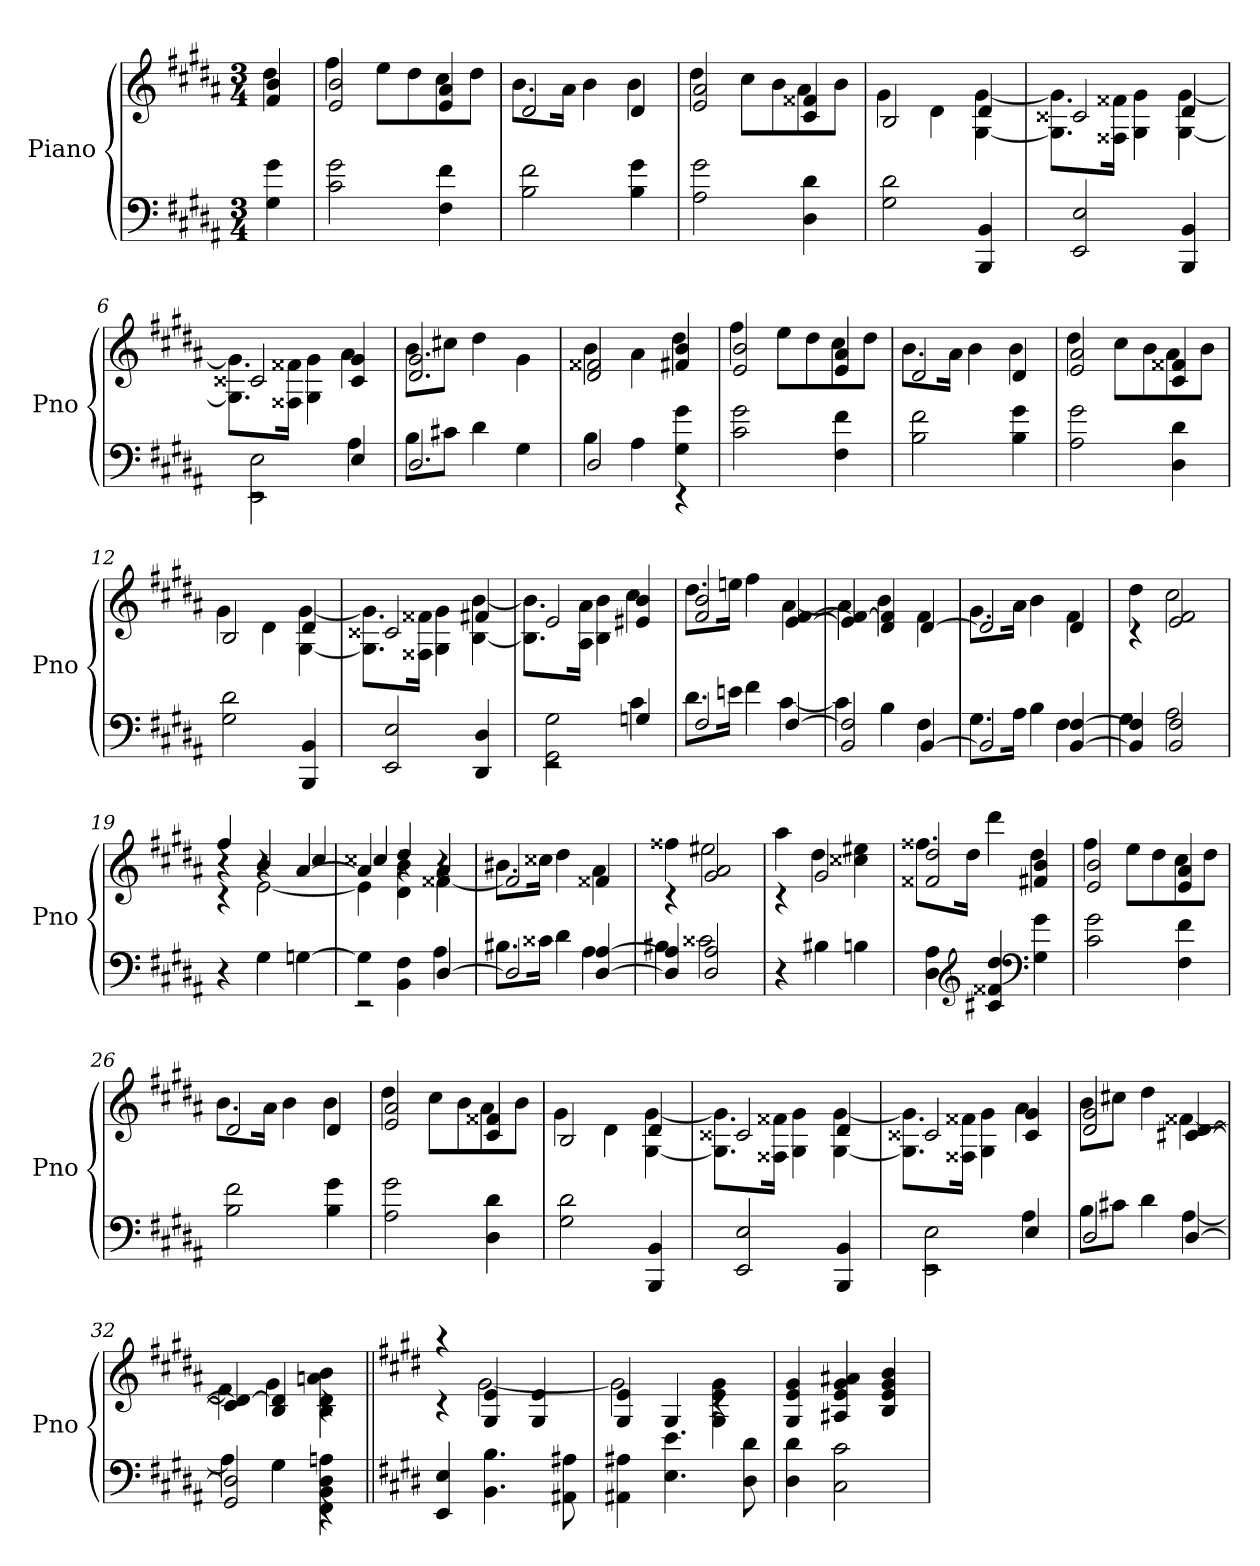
**kern	**kern
*part1	*part1
*staff2	*staff1
*I"Piano	*
*I'Pno	*
*clefF4	*clefG2
*k[f#c#g#d#a#]	*k[f#c#g#d#a#]
*g#:	*g#:
*M3/4	*M3/4
=	=
*	*^
4G# 4g#	4f# 4b	4dd#
=1	=1	=1
2c# 2g#	2e 2b	4ff#
.	.	8eeL
.	.	8dd#
4F# 4f#	4e 4a#	8cc#
.	.	8dd#J
=2	=2	=2
2B 2f#	2d#	8.bL
.	.	16a#Jk
.	.	4b
4B 4g#	4d#	4b
=3	=3	=3
2A# 2g#	2e 2a#	4dd#
.	.	8cc#L
.	.	8b
4D# 4d#	4c# 4f##X	8a#
.	.	8bJ
=4	=4	=4
2G# 2d#	2B	4g#
.	.	4d#
4BBB 4BB	4d#	[4G# [4g#
=5	=5	=5
2EE 2E	2c##X	8.G#] 8.g#]L
.	.	16F##X 16f##XJk
.	.	4G# 4g#
4BBB 4BB	4d#	[4G# [4g#
=6	=6	=6
*^	*	*
2rEE	2EE 2E	2c##X	8.G#] 8.g#]L
.	.	.	16F##X 16f##XJk
.	.	.	4G# 4g#
4E	4A#	4c## 4g#	4a#
=7	=7	=7	=7
2.D#	8BL	2.d# 2.g#	8bL
.	8c#XJ	.	8cc#XJ
.	4d#	.	4dd#
.	4G#	.	4g#
=8	=8	=8	=8
2D#	4B	2d# 2f##X	4b
.	4A#	.	4a#
4rEE	4G# 4g#	4f#X 4b	4dd#
*v	*v	*	*
=9	=9	=9
2c# 2g#	2e 2b	4ff#
.	.	8eeL
.	.	8dd#
4F# 4f#	4e 4a#	8cc#
.	.	8dd#J
=10	=10	=10
2B 2f#	2d#	8.bL
.	.	16a#Jk
.	.	4b
4B 4g#	4d#	4b
=11	=11	=11
2A# 2g#	2e 2a#	4dd#
.	.	8cc#L
.	.	8b
4D# 4d#	4c# 4f##X	8a#
.	.	8bJ
=12	=12	=12
2G# 2d#	2B	4g#
.	.	4d#
4BBB 4BB	4d#	[4G# [4g#
=13	=13	=13
2EE 2E	2c##X	8.G#] 8.g#]L
.	.	16F##X 16f##XJk
.	.	4G# 4g#
4DD# 4D#	4f#X	[4B [4b
=14	=14	=14
*^	*	*
2rEE	2GG# 2G#	2e	8.B] 8.b]L
.	.	.	16A# 16a#Jk
.	.	.	4B 4b
4Gn	4c#	4e#X 4b	4cc#
=15	=15	=15	=15
2F#	8.d#L	2f# 2b	8.dd#L
.	16enJk	.	16eenJk
.	4f#	.	4ff#
[4F#	[4c#	[4e [4f#	[4a#
=16	=16	=16	=16
2BB 2F#]	4c#]	4e] 4f#_	4a#]
.	4B	4d# 4f#]	4b
[4BB	4F#	[4d#	4f#
=17	=17	=17	=17
2BB]	8.G#L	2d#]	8.g#L
.	16A#Jk	.	16a#Jk
.	4B	.	4b
[4BB [4F#	4F#	4d#	4f#
=18	=18	=18	=18
4BB] 4F#]	4G#	4rc	4dd#
2BB 2F#	2A#	2e 2f#	2cc#
*v	*v	*	*
=19	=19	=19
*	*	*^
4r	4r	4rc	4ff#
4G#	4r	[2e	4b
[4Gn	[4a#	.	4cc#
=20	=20	=20	=20
*^	*	*	*
2rEE	4G]	4a#]	4e]	4cc##X
.	4BB 4F#	4r	4d# 4b	4dd#
[4D#	4A#	4r	[4f##X	4a#
*	*	*	*v	*v
=21	=21	=21	=21
2D#]	8.B#XL	2f##]	8.b#XL
.	16c##XJk	.	16cc##XJk
.	4d#	.	4dd#
[4D# [4A#	4A#	4f##X	4a#
=22	=22	=22	=22
4D#] 4A#]	4B#X	4rc	4ff##X
2D# 2A#	2c##X	2g# 2a#	2ee#X
*v	*v	*	*
=23	=23	=23
4r	4rc	4aa#
4B#X	2g#	4dd#
4Bn	.	4cc##X 4ee#X
=24	=24	=24
4D# 4A#	2f##X 2dd#	8.ff##XL
.	.	16dd#Jk
*clefG2	*	*
4c#X 4f##X 4dd#	.	4ddd#
*clefF4	*	*
4G# 4g#	4f#X 4b	4dd#
=25	=25	=25
2c# 2g#	2e 2b	4ff#
.	.	8eeL
.	.	8dd#
4F# 4f#	4e 4a#	8cc#
.	.	8dd#J
=26	=26	=26
2B 2f#	2d#	8.bL
.	.	16a#Jk
.	.	4b
4B 4g#	4d#	4b
=27	=27	=27
2A# 2g#	2e 2a#	4dd#
.	.	8cc#L
.	.	8b
4D# 4d#	4c# 4f##X	8a#
.	.	8bJ
=28	=28	=28
2G# 2d#	2B	4g#
.	.	4d#
4BBB 4BB	4d#	[4G# [4g#
=29	=29	=29
2EE 2E	2c##X	8.G#] 8.g#]L
.	.	16F##X 16f##XJk
.	.	4G# 4g#
4BBB 4BB	4d#	[4G# [4g#
=30	=30	=30
*^	*	*
2rEE	2EE 2E	2c##X	8.G#] 8.g#]L
.	.	.	16F##X 16f##XJk
.	.	.	4G# 4g#
4E	4A#	4c## 4g#	4a#
=31	=31	=31	=31
2D#	8BL	2d# 2g#	8bL
.	8c#XJ	.	8cc#XJ
.	4d#	.	4dd#
[4D#	[4A#	[4c#X [4d#	[4f##X
=32	=32	=32	=32
2GG# 2D#]	4A#]	4c#] 4d#_	4f##]
.	4G#	4B 4d#]	4g#
4rEE	4FF# 4BB 4D# 4An	4rc	4B 4d# 4an 4b
*v	*v	*	*
=33||	=33||	=33||
*k[f#c#g#d#]	*k[f#c#g#d#]	*
4EE 4E	4rc	4raa
4.BB 4.B	4G# 4e	[2g#
.	4G# 4e	.
8AA#X 8A#X	.	.
=34	=34	=34
4AA#X 4A#X	4G# 4e	2g#]
4.E 4.e	4G#	.
.	4rc	4G# 4e 4g#
8D# 8d#	.	.
*	*v	*v
=35	=35
4D# 4d#	4G# 4e 4g#
2C# 2c#	4A#X 4e 4g# 4a#X
.	4B 4e 4g# 4b
=	=
*-	*-
